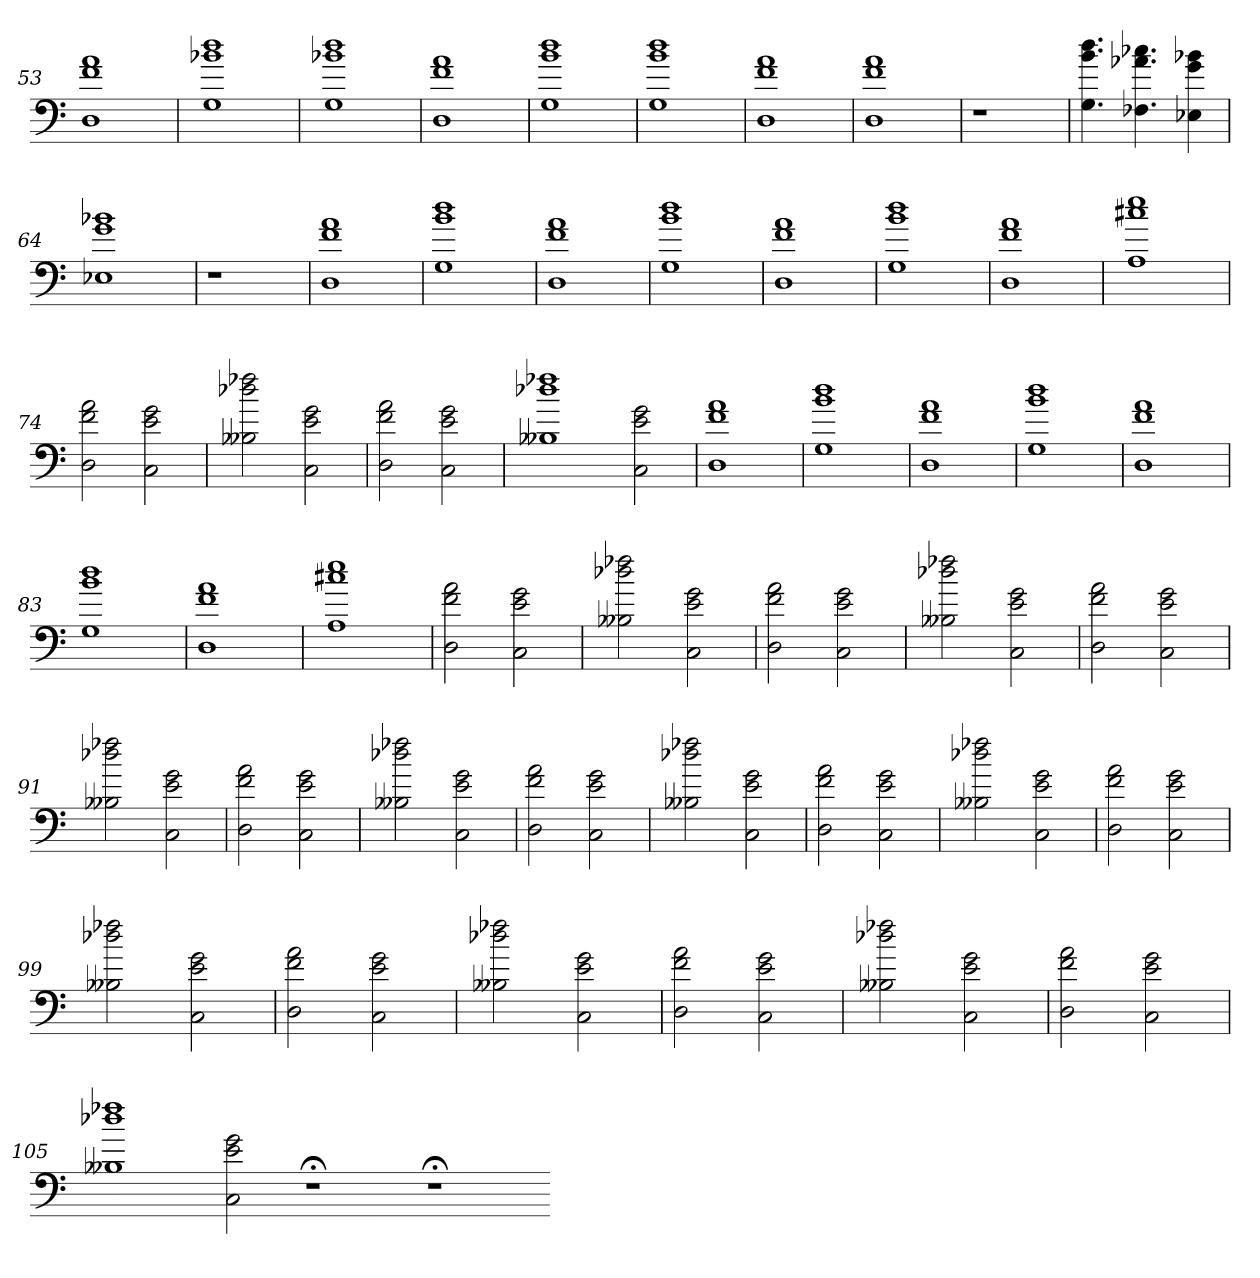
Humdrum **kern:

**kern
*part1
*staff1
=53
1D 1f 1a
=54
1G 1b-X 1dd
=55
1G 1b-X 1dd
=56
1D 1f 1a
=57
1G 1b 1dd
=58
1G 1b 1dd
=59
1D 1f 1a
=60
1D 1f 1a
=61
1r
=62
1r
=63
4.G 4.b 4.dd
4.F-X 4.a-X 4.cc-X
4E-X 4g 4b-X
=64
1E-X 1g 1b-X
=65
1r
=66
1D 1f 1a
=67
1G 1b 1dd
=68
1D 1f 1a
=69
1G 1b 1dd
=70
1D 1f 1a
=71
1G 1b 1dd
=72
1D 1f 1a
=73
1A 1cc#X 1ee
=74
2D 2f 2a
2C 2e 2g
=75
2B--X 2dd-X 2ff-X
2C 2e 2g
=76
2D 2f 2a
2C 2e 2g
=77
1B--X 1dd-X 1ff-X
2C 2e 2g
=78
1D 1f 1a
=79
1G 1b 1dd
=80
1D 1f 1a
=81
1G 1b 1dd
=82
1D 1f 1a
=83
1G 1b 1dd
=84
1D 1f 1a
=85
1A 1cc#X 1ee
=86
2D 2f 2a
2C 2e 2g
=87
2B--X 2dd-X 2ff-X
2C 2e 2g
=88
2D 2f 2a
2C 2e 2g
=89
2B--X 2dd-X 2ff-X
2C 2e 2g
=90
2D 2f 2a
2C 2e 2g
=91
2B--X 2dd-X 2ff-X
2C 2e 2g
=92
2D 2f 2a
2C 2e 2g
=93
2B--X 2dd-X 2ff-X
2C 2e 2g
=94
2D 2f 2a
2C 2e 2g
=95
2B--X 2dd-X 2ff-X
2C 2e 2g
=96
2D 2f 2a
2C 2e 2g
=97
2B--X 2dd-X 2ff-X
2C 2e 2g
=98
2D 2f 2a
2C 2e 2g
=99
2B--X 2dd-X 2ff-X
2C 2e 2g
=100
2D 2f 2a
2C 2e 2g
=101
2B--X 2dd-X 2ff-X
2C 2e 2g
=102
2D 2f 2a
2C 2e 2g
=103
2B--X 2dd-X 2ff-X
2C 2e 2g
=104
2D 2f 2a
2C 2e 2g
=105
1B--X 1dd-X 1ff-X
2C 2e 2g
1r;<
1r;<
=-
*-
